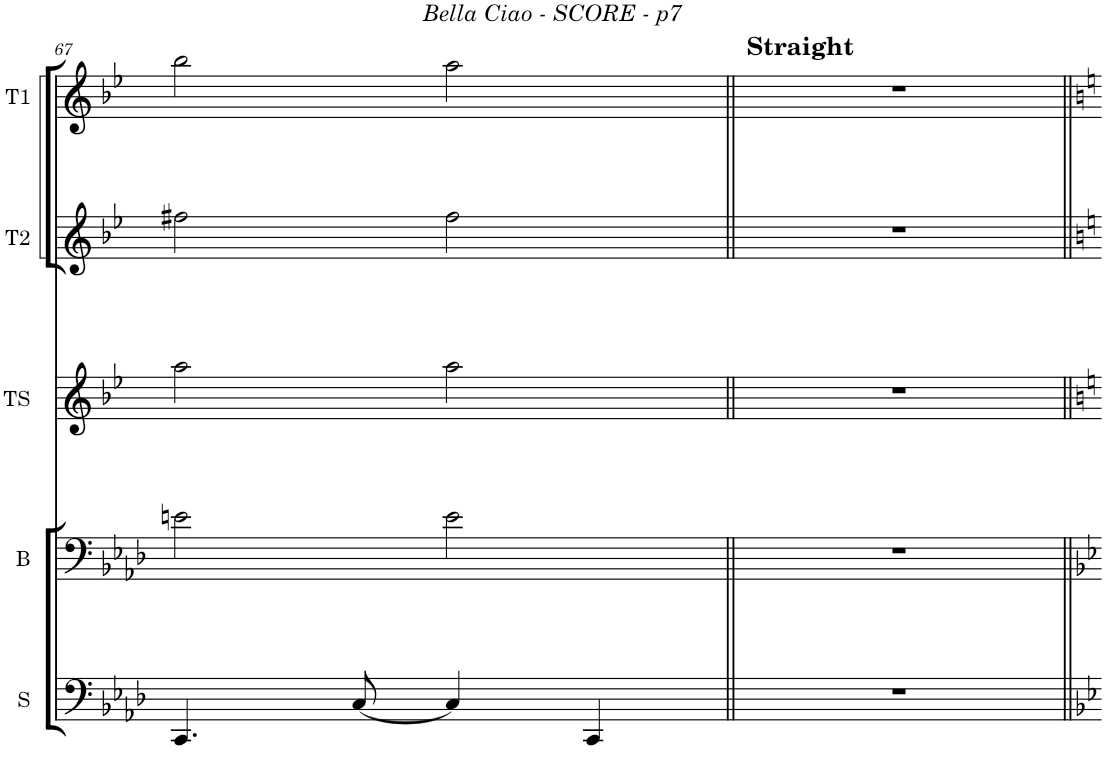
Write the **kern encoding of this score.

**kern	**kern	**kern	**kern	**kern
*part5	*part4	*part3	*part2	*part1
*staff5	*staff4	*staff3	*staff2	*staff1
*I"Sousa	*I"Trombone	*I"Tenor Sax	*I"Trumpet 2	*I"Trumpet 1
*I'S	*	*I'TS	*I'T2	*I'T1
!!LO:PB:g=z
*clefF4	*clefF4	*clefG2	*clefG2	*clefG2
*	*	*Trd8c14	*Trd1c2	*Trd1c2
*k[b-e-a-d-]	*k[b-e-a-d-]	*k[b-e-]	*k[b-e-]	*k[b-e-]
*M4/4	*M4/4	*M4/4	*M4/4	*M4/4
=67	=67	=67	=67	=67
4.CC/	2en\	2aa\	2ff#X\	2bb-\
[8C/	.	.	.	.
4C/]	2e\	2aa\	2ff#\	2aa\
4CC/	.	.	.	.
=68||	=68||	=68||	=68||	=68||
!	!	!	!	!LO:TX:a:B:t=Straight
1r	1r	1r	1r	1r
=||	=||	=||	=||	=||
*-	*-	*-	*-	*-
